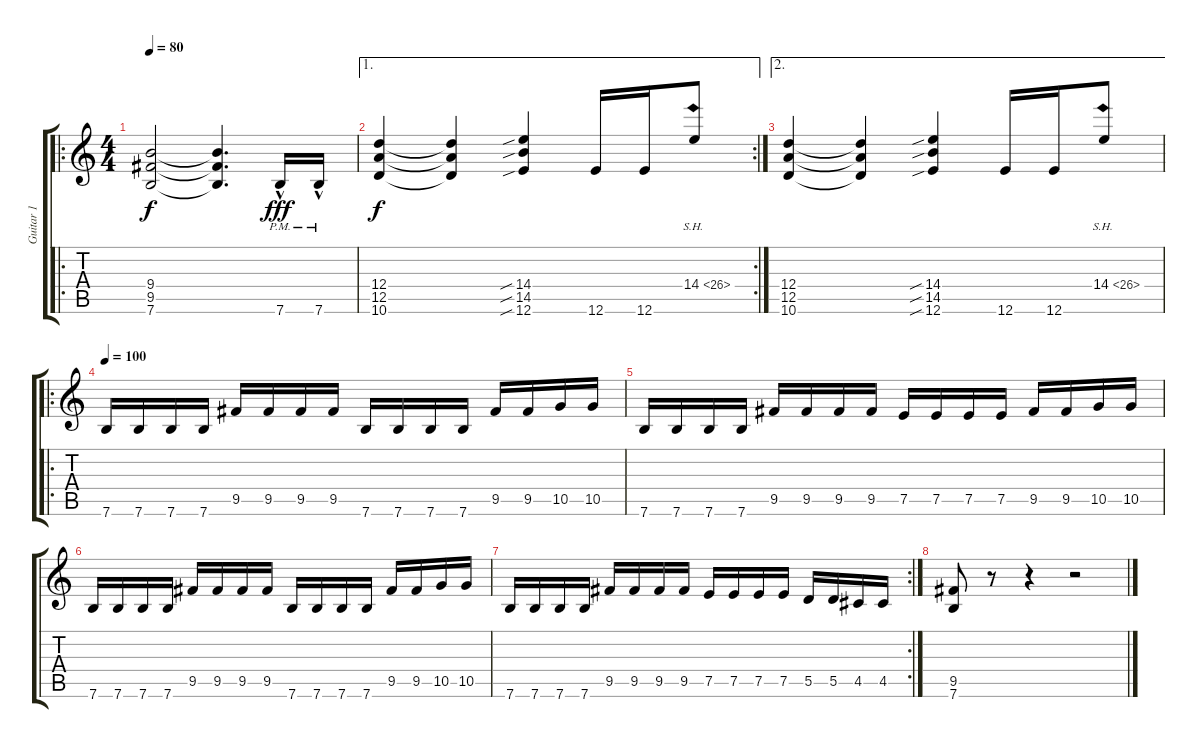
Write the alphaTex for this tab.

\track ("Guitar 1" "Guitar 1") {instrument distortionguitar}
\staff {score tabs}
\tuning (E4 B3 G3 D3 A2 E2) {hide}
\ro
\ts (4 4)
\tempo 90
\tempo 100
\tempo 80
\clef g2
\ks c
(9.4 9.5 7.6).2{dy f} (9.4{t} 9.5{t} 7.6{t}).4{d} 7.6{hac pm}.16{dy fff} 7.6{hac pm}.16 |
\ae 1
\rc 2
(12.4 12.5 10.6).4{dy f} (12.4{t} 12.5{t} 10.6{t}).4 (14.4{sib} 14.5{sib} 12.6{sib}).4 12.6.16 12.6.16 14.4{sh 12}.8 |
\ae 2
(12.4 12.5 10.6).4 (12.4{t} 12.5{t} 10.6{t}).4 (14.4{sib} 14.5{sib} 12.6{sib}).4 12.6.16 12.6.16 14.4{sh 12}.8 |
\ro
\tempo 100
7.6.16 7.6.16 7.6.16 7.6.16 9.5.16 9.5.16 9.5.16 9.5.16 7.6.16 7.6.16 7.6.16 7.6.16 9.5.16 9.5.16 10.5.16 10.5.16 |
7.6.16 7.6.16 7.6.16 7.6.16 9.5.16 9.5.16 9.5.16 9.5.16 7.5.16 7.5.16 7.5.16 7.5.16 9.5.16 9.5.16 10.5.16 10.5.16 |
7.6.16 7.6.16 7.6.16 7.6.16 9.5.16 9.5.16 9.5.16 9.5.16 7.6.16 7.6.16 7.6.16 7.6.16 9.5.16 9.5.16 10.5.16 10.5.16 |
\rc 2
7.6.16 7.6.16 7.6.16 7.6.16 9.5.16 9.5.16 9.5.16 9.5.16 7.5.16 7.5.16 7.5.16 7.5.16 5.5.16 5.5.16 4.5.16 4.5.16 |
(9.5 7.6).8 r.8 r.4 r.2
